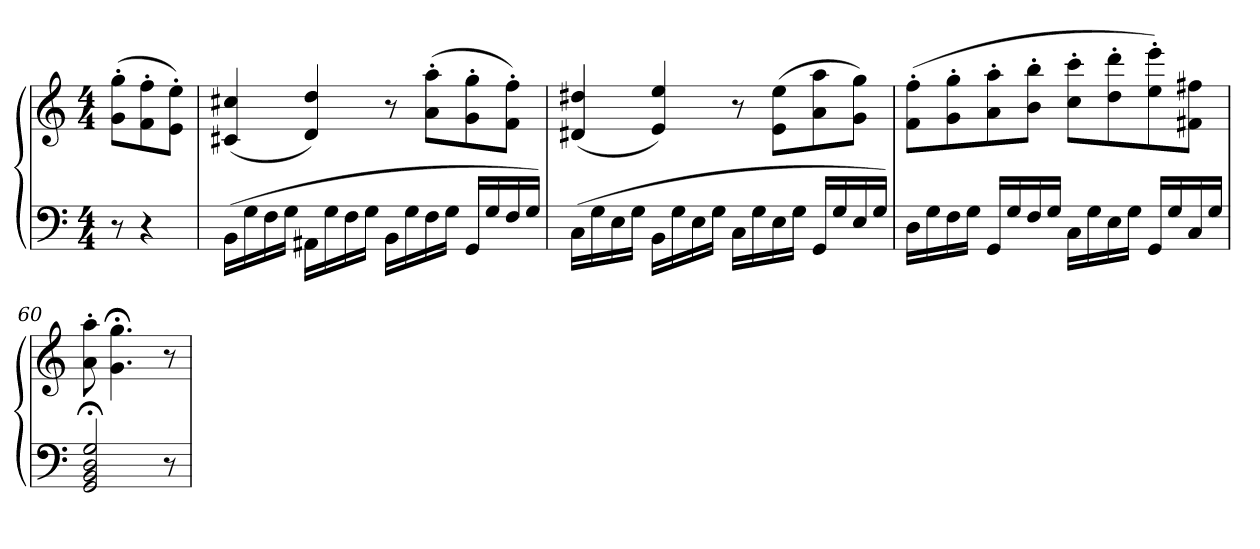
**kern	**kern
*part1	*part1
*staff2	*staff1
*clefF4	*clefG2
*k[]	*k[]
*C:	*C:
*M4/4	*M4/4
=	=
8r	(8g' 8gg'L
4r	8f' 8ff'
.	8e' 8ee'J)
=57	=57
(16BBLL	(4c#X 4cc#X
16G	.
16F	.
16GJJ	.
16AA#XLL	4d 4dd)
16G	.
16F	.
16GJJ	.
16BBLL	8r
16G	.
16F	(8a' 8aa'L
16GJJ	.
16GGLL	8g' 8gg'
16G	.
16F	8f' 8ff'J)
16GJJ)	.
=58	=58
(16CLL	(4d#X 4dd#X
16G	.
16E	.
16GJJ	.
16BBLL	4e 4ee)
16G	.
16E	.
16GJJ	.
16CLL	8r
16G	.
16E	(8e 8eeL
16GJJ	.
16GGLL	8a 8aa
16G	.
16E	8g 8ggJ)
16GJJ)	.
=59	=59
16DLL	(8f' 8ff'L
16G	.
16F	8g' 8gg'
16GJJ	.
16GGLL	8a' 8aa'
16G	.
16F	8b' 8bb'J
16GJJ	.
16CLL	8cc' 8ccc'L
16G	.
16E	8dd' 8ddd'
16GJJ	.
16GGLL	8ee' 8eee')
16G	.
16C	8f#X 8ff#XJ
16GJJ	.
=60	=60
2GG;< 2BB;< 2D;< 2G;<	8a' 8aa'
.	4.g;< 4.gg;<
8r	8r
=	=
*-	*-
